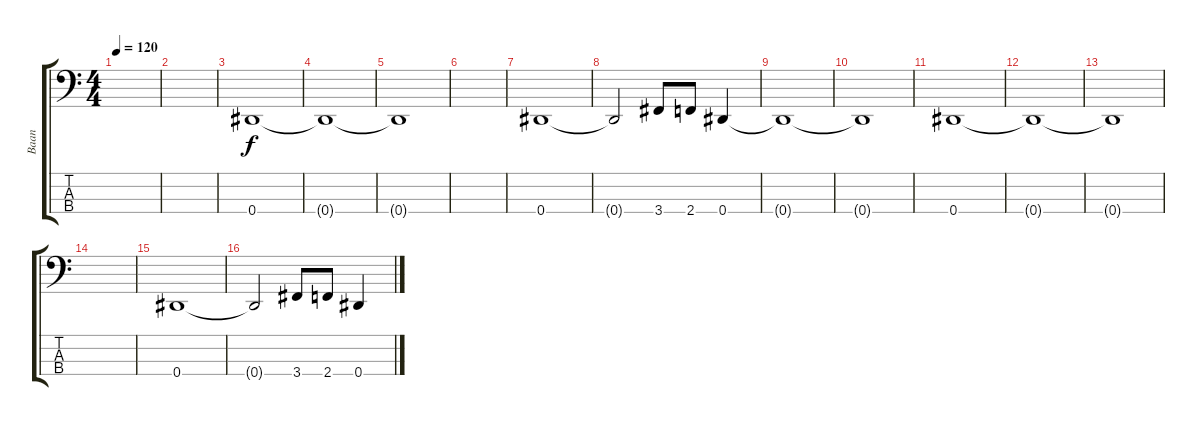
\track ("Baan" "Baan") {instrument electricbassfinger}
\staff {score tabs}
\tuning (Gb2 Db2 Ab1 Eb1) {hide}
\ts (4 4)
\tempo 120
\clef f4
\ks c
|
|
0.4.1 |
0.4{t}.1 |
0.4{t}.1 |
|
0.4.1 |
0.4{t}.2 3.4.8 2.4.8 0.4.4 |
0.4{t}.1 |
0.4{t}.1 |
0.4.1 |
0.4{t}.1 |
0.4{t}.1 |
|
0.4.1 |
0.4{t}.2 3.4.8 2.4.8 0.4.4
